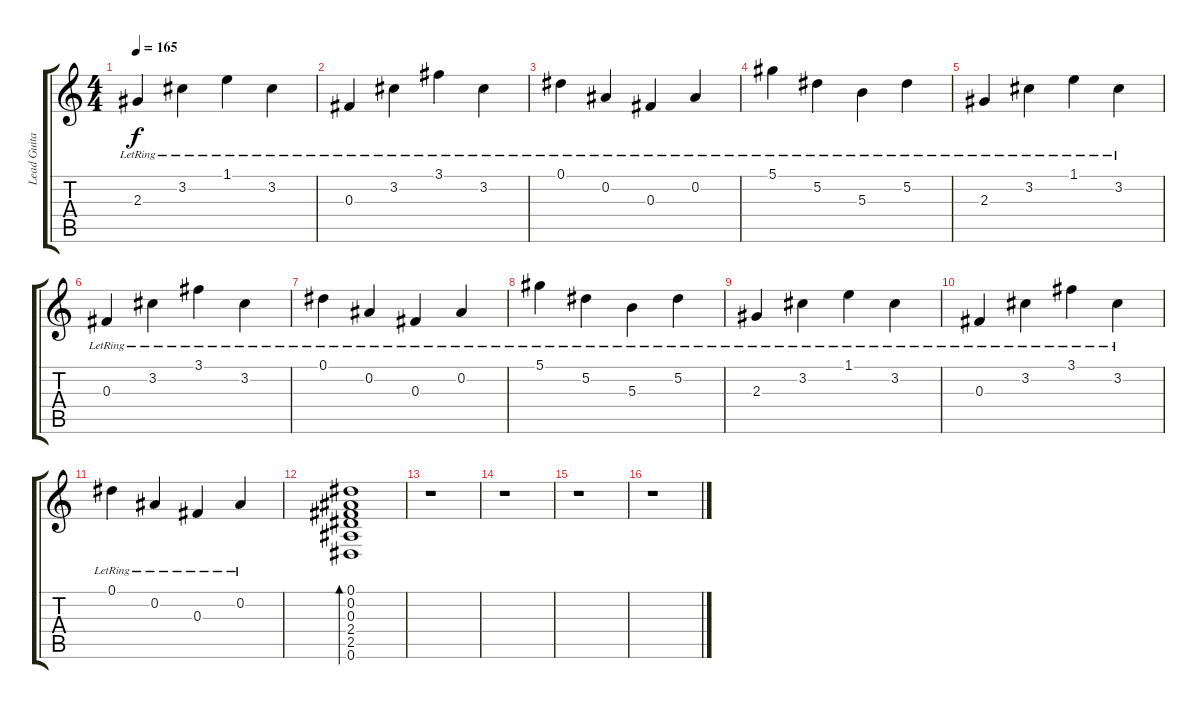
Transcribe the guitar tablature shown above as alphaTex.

\track ("Lead Guitar (Clean)" "Lead Guita") {instrument electricguitarclean}
\staff {score tabs}
\tuning (Eb4 Bb3 Gb3 Db3 Ab2 Eb2) {hide}
\ts (4 4)
\tempo 165
\clef g2
\ks c
2.3{lr}.4{dy f} 3.2{lr}.4 1.1{lr}.4 3.2{lr}.4 |
0.3{lr}.4 3.2{lr}.4 3.1{lr}.4 3.2{lr}.4 |
0.1{lr}.4 0.2{lr}.4 0.3{lr}.4 0.2{lr}.4 |
5.1{lr}.4 5.2{lr}.4 5.3{lr}.4 5.2{lr}.4 |
2.3{lr}.4 3.2{lr}.4 1.1{lr}.4 3.2{lr}.4 |
0.3{lr}.4 3.2{lr}.4 3.1{lr}.4 3.2{lr}.4 |
0.1{lr}.4 0.2{lr}.4 0.3{lr}.4 0.2{lr}.4 |
5.1{lr}.4 5.2{lr}.4 5.3{lr}.4 5.2{lr}.4 |
2.3{lr}.4 3.2{lr}.4 1.1{lr}.4 3.2{lr}.4 |
0.3{lr}.4 3.2{lr}.4 3.1{lr}.4 3.2{lr}.4 |
0.1{lr}.4 0.2{lr}.4 0.3{lr}.4 0.2{lr}.4 |
(0.1 0.2 0.3 2.4 2.5 0.6).1{bd 120} |
r.1 |
r.1 |
r.1 |
r.1
